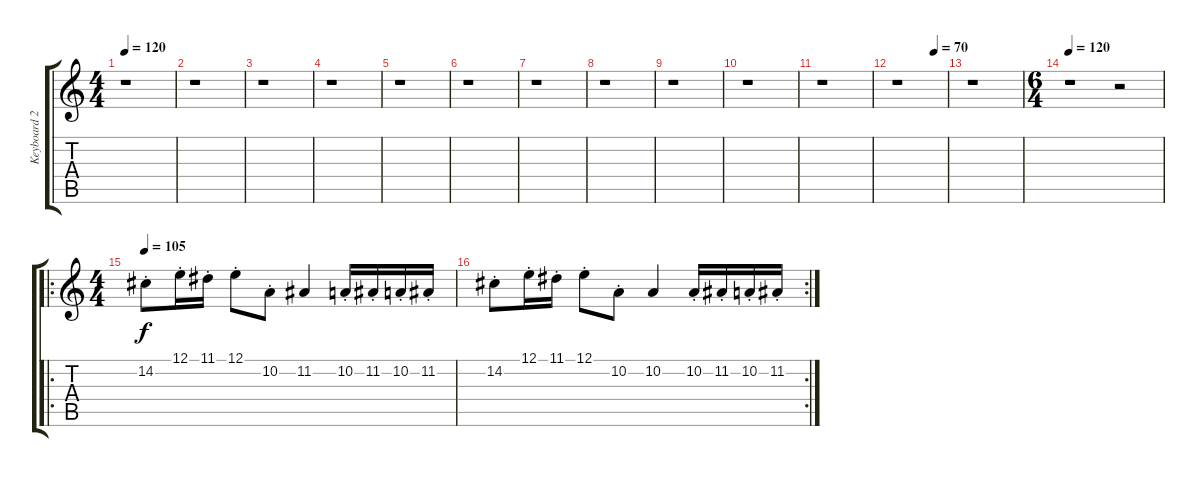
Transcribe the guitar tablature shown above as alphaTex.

\track ("Keyboard 2" "Keyboard 2") {instrument oboe}
\staff {score tabs}
\tuning (E4 B3 G3 D3 A2 E2) {hide}
\ts (4 4)
\tempo 120
\clef g2
\ks c
r.1{dy mp} |
r.1 |
r.1 |
r.1 |
r.1 |
r.1 |
r.1 |
r.1 |
r.1 |
r.1 |
r.1 |
\tempo (70 0.75)
r.1 |
r.1 |
\ts (6 4)
\tempo 120
r.1 r.2 |
\ro
\ts (4 4)
\tempo 105
14.2{st}.8{dy f volume 11} 12.1{st}.16 11.1{st}.16 12.1{st}.8 10.2{st}.8 11.2.4 10.2{st}.16 11.2{st}.16 10.2{st}.16 11.2{st}.16 |
\rc 2
14.2{st}.8 12.1{st}.16 11.1{st}.16 12.1{st}.8 10.2{st}.8 10.2.4 10.2{st}.16 11.2{st}.16 10.2{st}.16 11.2{st}.16
